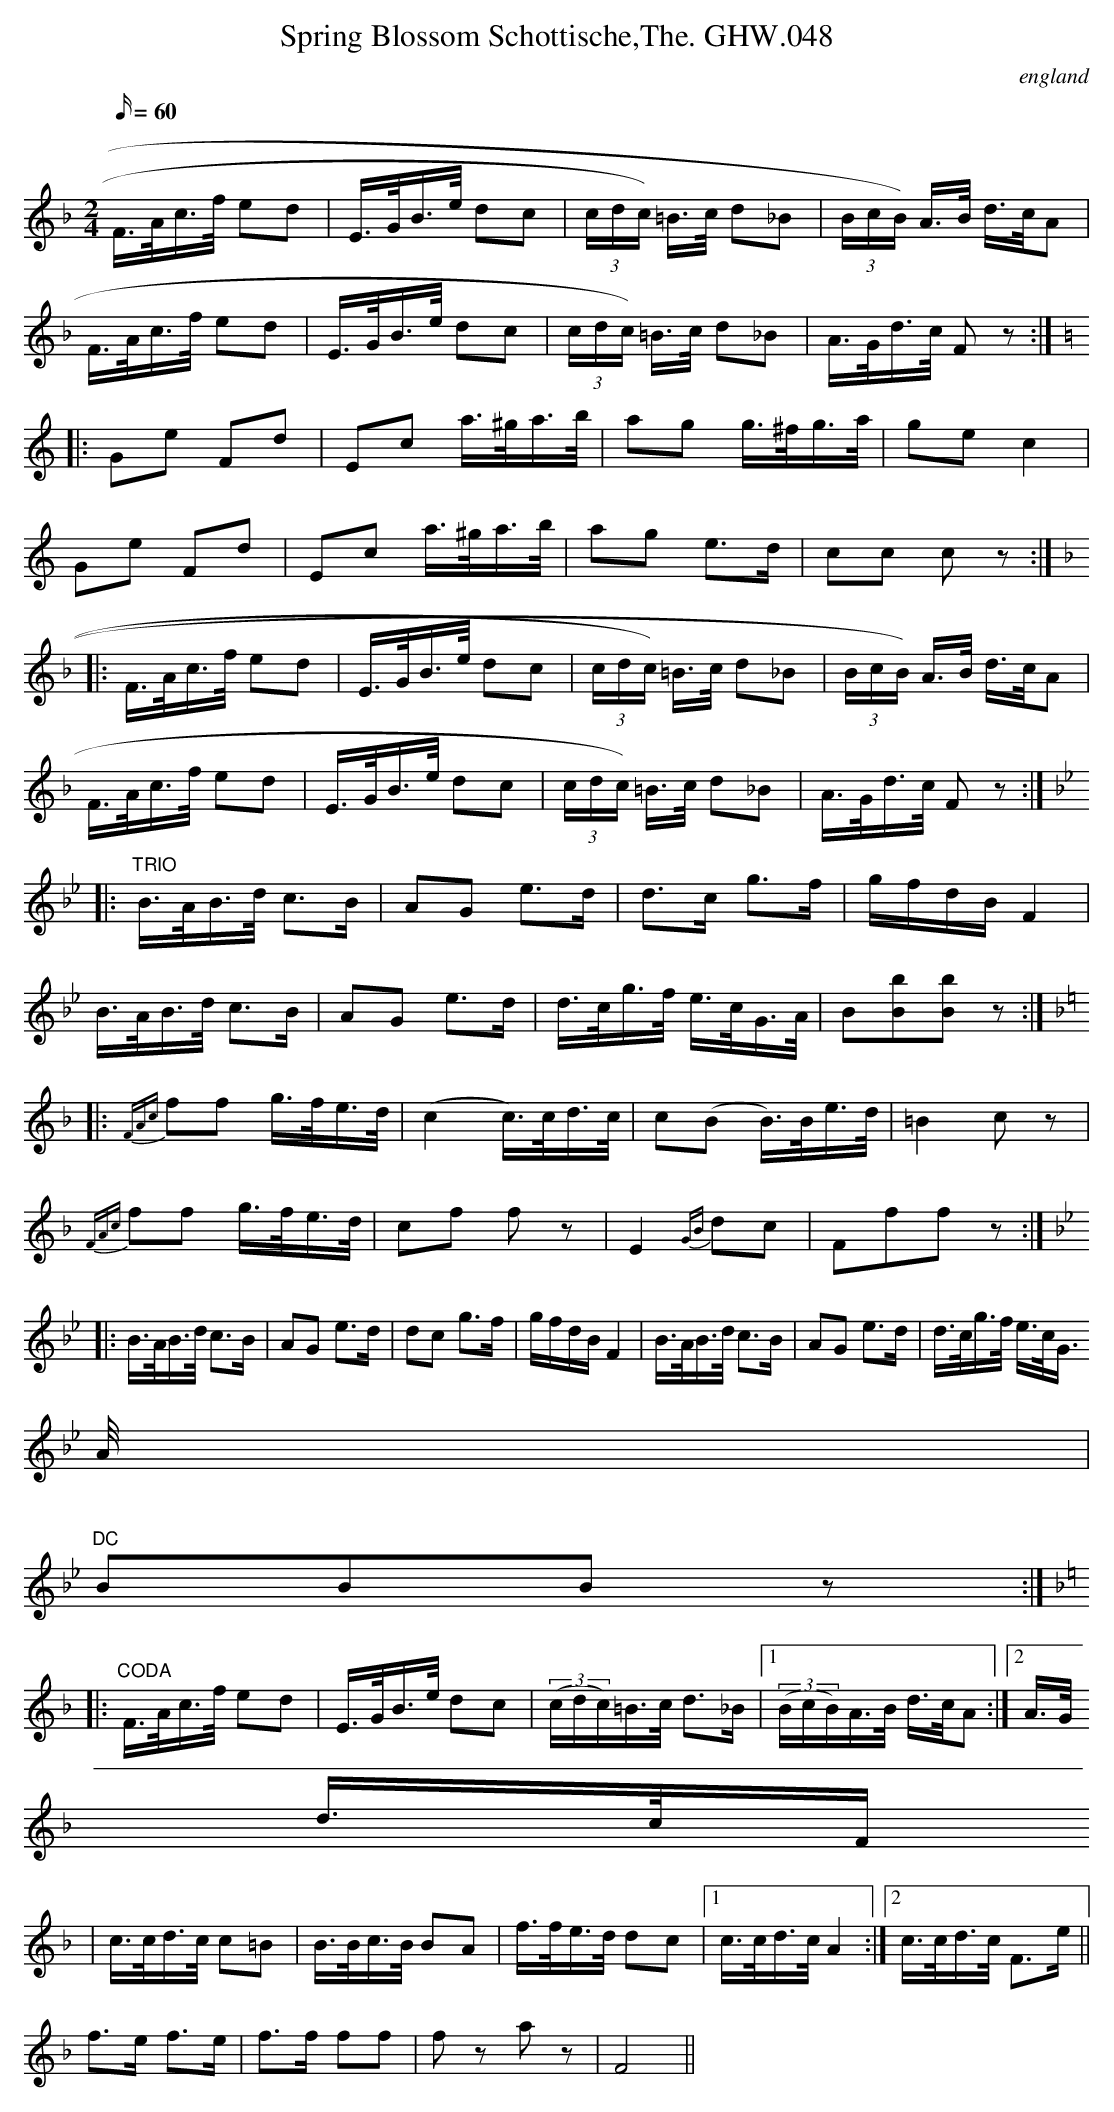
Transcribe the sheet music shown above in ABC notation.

X:1
T:Spring Blossom Schottische,The. GHW.048
O:england
M:2/4
L:1/16
Q:60
K:F
F>Ac>f e2d2|E>GB>e d2c2|(3cdc) =B>c d2_B2|(3BcB) A>B d>cA2|
F>Ac>f e2d2|E>GB>e d2c2|(3cdc) =B>c d2_B2|A>Gd>c F2 z2:|
K:C
|:G2e2 F2d2|E2c2 a>^ga>b|a2g2 g>^fg>a|g2e2 c4|
G2e2 F2d2|E2c2 a>^ga>b|a2g2 e3d|c2c2 c2 z2:|
K:F
|:F>Ac>f e2d2|E>GB>e d2c2|(3cdc) =B>c d2_B2|(3BcB) A>B d>cA2|
F>Ac>f e2d2|E>GB>e d2c2|(3cdc)  =B>c d2_B2|A>Gd>c F2 z2:|
K:Bb
|:"TRIO"B>AB>d c3B|A2G2 e3d|d3c g3f|gfdB F4|
B>AB>d c3B|A2G2 e3d|d>cg>f e>cG>A|B2[b2B2][b2B2] z2:|
K:F
|:{FAc}f2f2 g>fe>d|(c4c)>cd>c|c2(B2 B)>Be>d|=B4 c2z2|
{FAc}f2f2 g>fe>d|c2f2 f2 z2|E4 {GB} d2c2|F2f2f2 z2:|
K:Bb
|:B>AB>d c3B|A2G2 e3d|d2c2 g3f|gfdB F4|B>AB>d c3B|A2G2 e3d|d>cg>f e>cG>
A|
"DC"B2B2B2 z2:|
K:F
|:"CODA"F>Ac>f e2d2|E>GB>e d2c2|(3(cdc)=B>c d3_B|1(3(BcB)A>B d>cA2:|2A>G
d>cF
4|
c>cd>c c2=B2|B>Bc>B B2A2|f>fe>d d2c2|1c>cd>c A4:|2c>cd>c F3e||
f3e f3e|f3f f2f2|f2 z2 a2 z2|F8||
